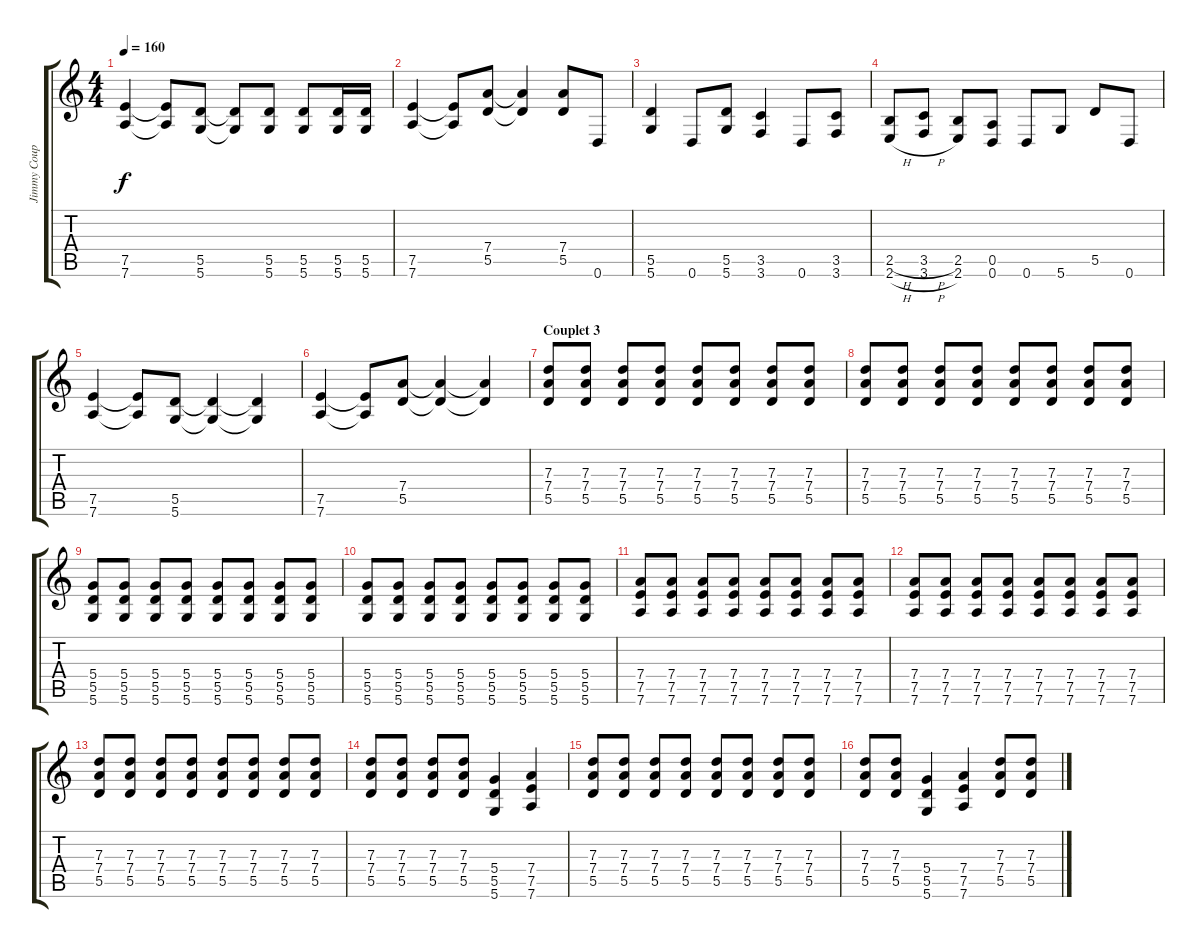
\track ("Jimmy Coup." "Jimmy Coup") {instrument distortionguitar}
\staff {score tabs}
\tuning (E4 B3 G3 D3 A2 D2) {hide}
\ts (4 4)
\tempo 160
\clef g2
\ks c
(7.5 7.6).4{dy f} (7.5{t} 7.6{t}).8 (5.5 5.6).8 (5.5{t} 5.6{t}).8 (5.5 5.6).8 (5.5 5.6).8 (5.5 5.6).16 (5.5 5.6).16 |
(7.5 7.6).4 (7.5{t} 7.6{t}).8 (7.4 5.5).8 (7.4{t} 5.5{t}).4 (7.4 5.5).8 0.6.8 |
(5.5 5.6).4 0.6.8 (5.5 5.6).8 (3.5 3.6).4 0.6.8 (3.5 3.6).8 |
(2.5{h} 2.6{h}).8 (3.5{h} 3.6{h}).8 (2.5 2.6).8 (0.5 0.6).8 0.6.8 5.6.8 5.5.8 0.6.8 |
(7.5 7.6).4 (7.5{t} 7.6{t}).8 (5.5 5.6).8 (5.5{t} 5.6{t}).4 (5.5{t} 5.6{t}).4 |
(7.5 7.6).4 (7.5{t} 7.6{t}).8 (7.4 5.5).8 (7.4{t} 5.5{t}).4 (7.4{t} 5.5{t}).4 |
\section ("" "Couplet 3")
(7.3 7.4 5.5).8 (7.3 7.4 5.5).8 (7.3 7.4 5.5).8 (7.3 7.4 5.5).8 (7.3 7.4 5.5).8 (7.3 7.4 5.5).8 (7.3 7.4 5.5).8 (7.3 7.4 5.5).8 |
(7.3 7.4 5.5).8 (7.3 7.4 5.5).8 (7.3 7.4 5.5).8 (7.3 7.4 5.5).8 (7.3 7.4 5.5).8 (7.3 7.4 5.5).8 (7.3 7.4 5.5).8 (7.3 7.4 5.5).8 |
(5.4 5.5 5.6).8 (5.4 5.5 5.6).8 (5.4 5.5 5.6).8 (5.4 5.5 5.6).8 (5.4 5.5 5.6).8 (5.4 5.5 5.6).8 (5.4 5.5 5.6).8 (5.4 5.5 5.6).8 |
(5.4 5.5 5.6).8 (5.4 5.5 5.6).8 (5.4 5.5 5.6).8 (5.4 5.5 5.6).8 (5.4 5.5 5.6).8 (5.4 5.5 5.6).8 (5.4 5.5 5.6).8 (5.4 5.5 5.6).8 |
(7.4 7.5 7.6).8 (7.4 7.5 7.6).8 (7.4 7.5 7.6).8 (7.4 7.5 7.6).8 (7.4 7.5 7.6).8 (7.4 7.5 7.6).8 (7.4 7.5 7.6).8 (7.4 7.5 7.6).8 |
(7.4 7.5 7.6).8 (7.4 7.5 7.6).8 (7.4 7.5 7.6).8 (7.4 7.5 7.6).8 (7.4 7.5 7.6).8 (7.4 7.5 7.6).8 (7.4 7.5 7.6).8 (7.4 7.5 7.6).8 |
(7.3 7.4 5.5).8 (7.3 7.4 5.5).8 (7.3 7.4 5.5).8 (7.3 7.4 5.5).8 (7.3 7.4 5.5).8 (7.3 7.4 5.5).8 (7.3 7.4 5.5).8 (7.3 7.4 5.5).8 |
(7.3 7.4 5.5).8 (7.3 7.4 5.5).8 (7.3 7.4 5.5).8 (7.3 7.4 5.5).8 (5.4 5.5 5.6).4 (7.4 7.5 7.6).4 |
(7.3 7.4 5.5).8 (7.3 7.4 5.5).8 (7.3 7.4 5.5).8 (7.3 7.4 5.5).8 (7.3 7.4 5.5).8 (7.3 7.4 5.5).8 (7.3 7.4 5.5).8 (7.3 7.4 5.5).8 |
(7.3 7.4 5.5).8 (7.3 7.4 5.5).8 (5.4 5.5 5.6).4 (7.4 7.5 7.6).4 (7.3 7.4 5.5).8 (7.3 7.4 5.5).8
